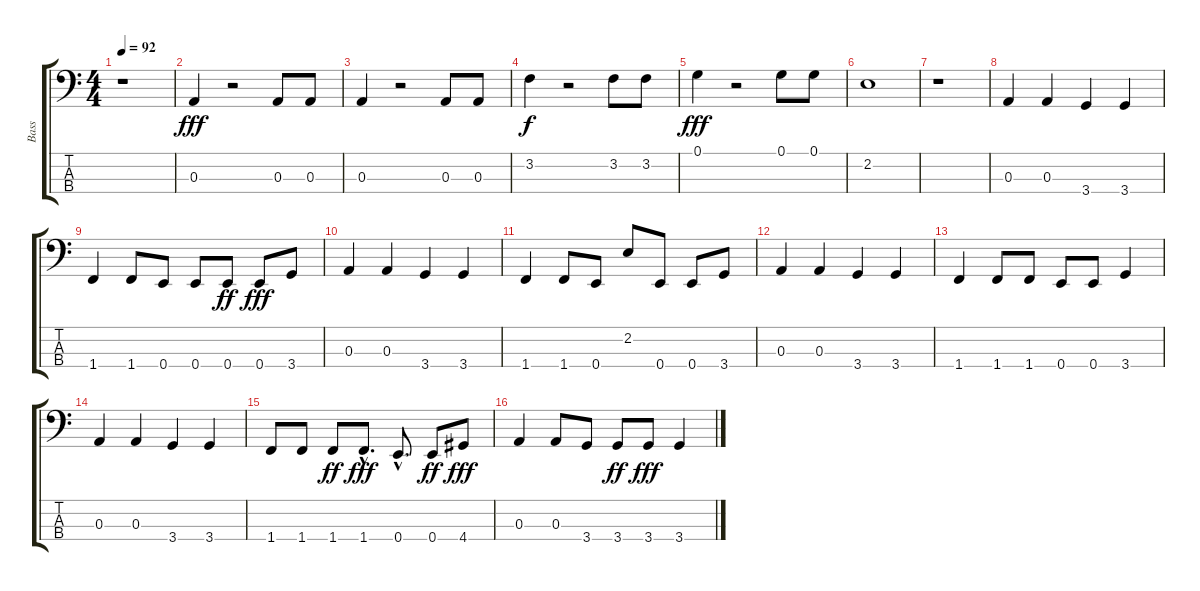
\track ("Bass" "Bass") {instrument electricbassfinger}
\staff {score tabs}
\tuning (G2 D2 A1 E1) {hide}
\ts (4 4)
\tempo 92
\clef f4
\ks c
r.1{dy fff instrument electricbassfinger} |
0.3.4 r.2 0.3.8 0.3.8 |
0.3.4 r.2 0.3.8 0.3.8 |
3.2.4{dy f} r.2 3.2.8 3.2.8 |
0.1.4{dy fff} r.2 0.1.8 0.1.8 |
2.2.1 |
r.1 |
0.3.4 0.3.4 3.4.4 3.4.4 |
1.4.4 1.4.8 0.4.8 0.4.8 0.4.8{dy ff} 0.4.8{dy fff} 3.4.8 |
0.3.4 0.3.4 3.4.4 3.4.4 |
1.4.4 1.4.8 0.4.8 2.2.8 0.4.8 0.4.8 3.4.8 |
0.3.4 0.3.4 3.4.4 3.4.4 |
1.4.4 1.4.8 1.4.8 0.4.8 0.4.8 3.4.4 |
0.3.4 0.3.4 3.4.4 3.4.4 |
1.4.8 1.4.8 1.4.8{dy ff} 1.4{hac}.8{d dy fff} 0.4{hac}.8{d} 0.4.8{dy ff} 4.4.8{dy fff} |
0.3.4 0.3.8 3.4.8 3.4.8{dy ff} 3.4.8{dy fff} 3.4.4
